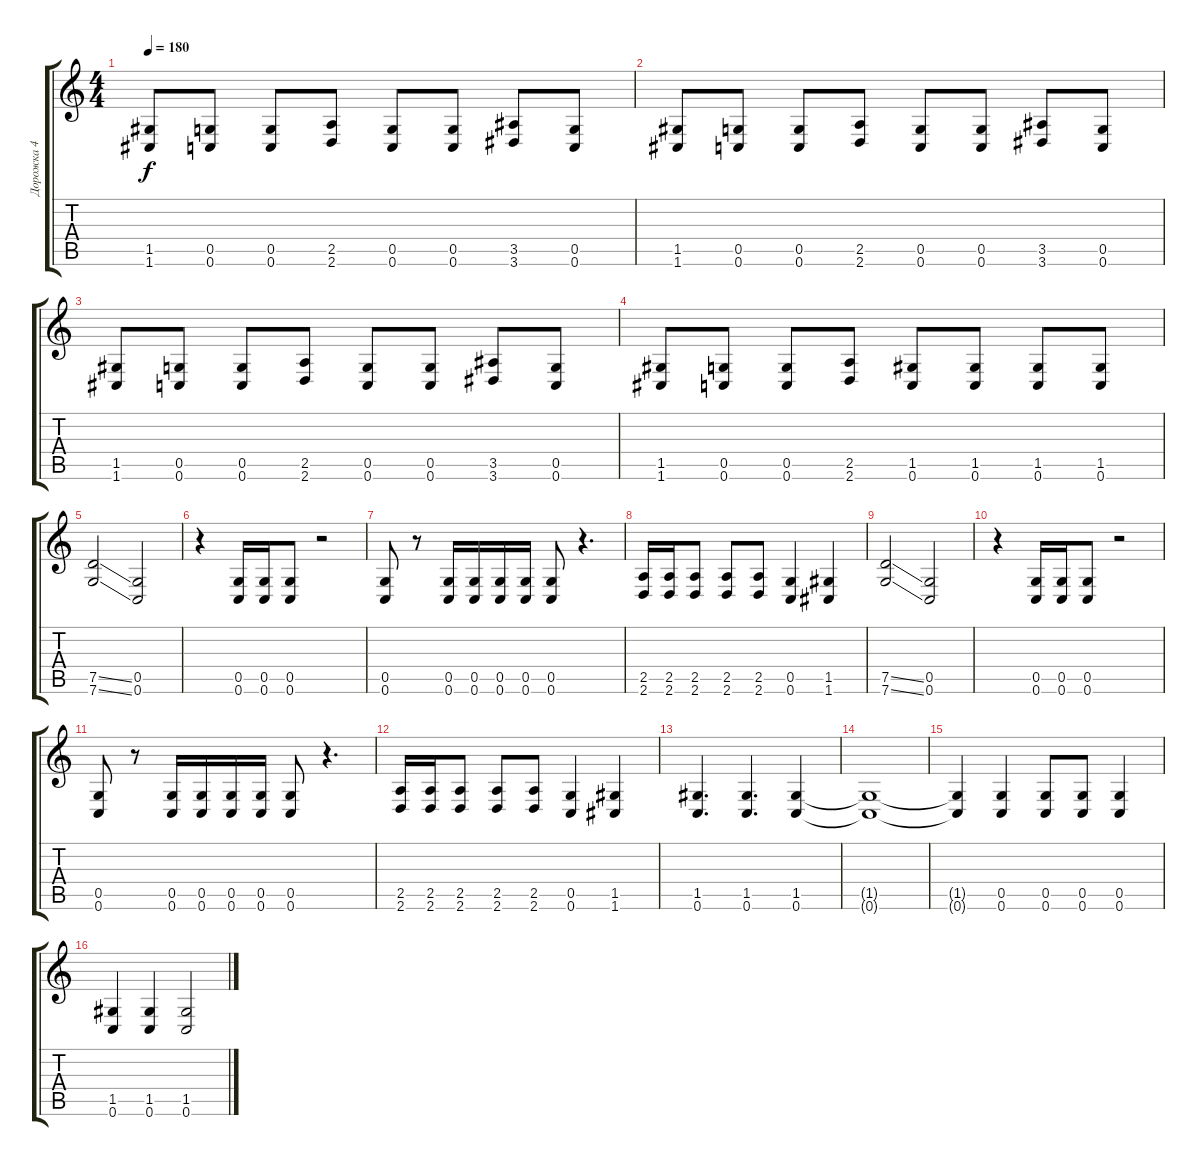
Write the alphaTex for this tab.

\track ("Дорожка 4" "Дорожка 4") {instrument distortionguitar}
\staff {score tabs}
\tuning (D4 A3 F3 C3 G2 C2) {hide}
\ts (4 4)
\tempo 180
\clef g2
\ks c
(1.5 1.6).8{dy f} (0.5 0.6).8 (0.5 0.6).8 (2.5 2.6).8 (0.5 0.6).8 (0.5 0.6).8 (3.5 3.6).8 (0.5 0.6).8 |
(1.5 1.6).8 (0.5 0.6).8 (0.5 0.6).8 (2.5 2.6).8 (0.5 0.6).8 (0.5 0.6).8 (3.5 3.6).8 (0.5 0.6).8 |
(1.5 1.6).8 (0.5 0.6).8 (0.5 0.6).8 (2.5 2.6).8 (0.5 0.6).8 (0.5 0.6).8 (3.5 3.6).8 (0.5 0.6).8 |
(1.5 1.6).8 (0.5 0.6).8 (0.5 0.6).8 (2.5 2.6).8 (1.5 0.6).8 (1.5 0.6).8 (1.5 0.6).8 (1.5 0.6).8 |
(7.5{ss} 7.6{ss}).2 (0.5 0.6).2 |
r.4 (0.5 0.6).16 (0.5 0.6).16 (0.5 0.6).8 r.2 |
(0.5 0.6).8 r.8 (0.5 0.6).16 (0.5 0.6).16 (0.5 0.6).16 (0.5 0.6).16 (0.5 0.6).8 r.4{d} |
(2.5 2.6).16 (2.5 2.6).16 (2.5 2.6).8 (2.5 2.6).8 (2.5 2.6).8 (0.5 0.6).4 (1.5 1.6).4 |
(7.5{ss} 7.6{ss}).2 (0.5 0.6).2 |
r.4 (0.5 0.6).16 (0.5 0.6).16 (0.5 0.6).8 r.2 |
(0.5 0.6).8 r.8 (0.5 0.6).16 (0.5 0.6).16 (0.5 0.6).16 (0.5 0.6).16 (0.5 0.6).8 r.4{d} |
(2.5 2.6).16 (2.5 2.6).16 (2.5 2.6).8 (2.5 2.6).8 (2.5 2.6).8 (0.5 0.6).4 (1.5 1.6).4 |
(1.5 0.6).4{d} (1.5 0.6).4{d} (1.5 0.6).4 |
(1.5{t} 0.6{t}).1 |
(1.5{t} 0.6{t}).4 (0.5 0.6).4 (0.5 0.6).8 (0.5 0.6).8 (0.5 0.6).4 |
(1.5 0.6).4 (1.5 0.6).4 (1.5 0.6).2
